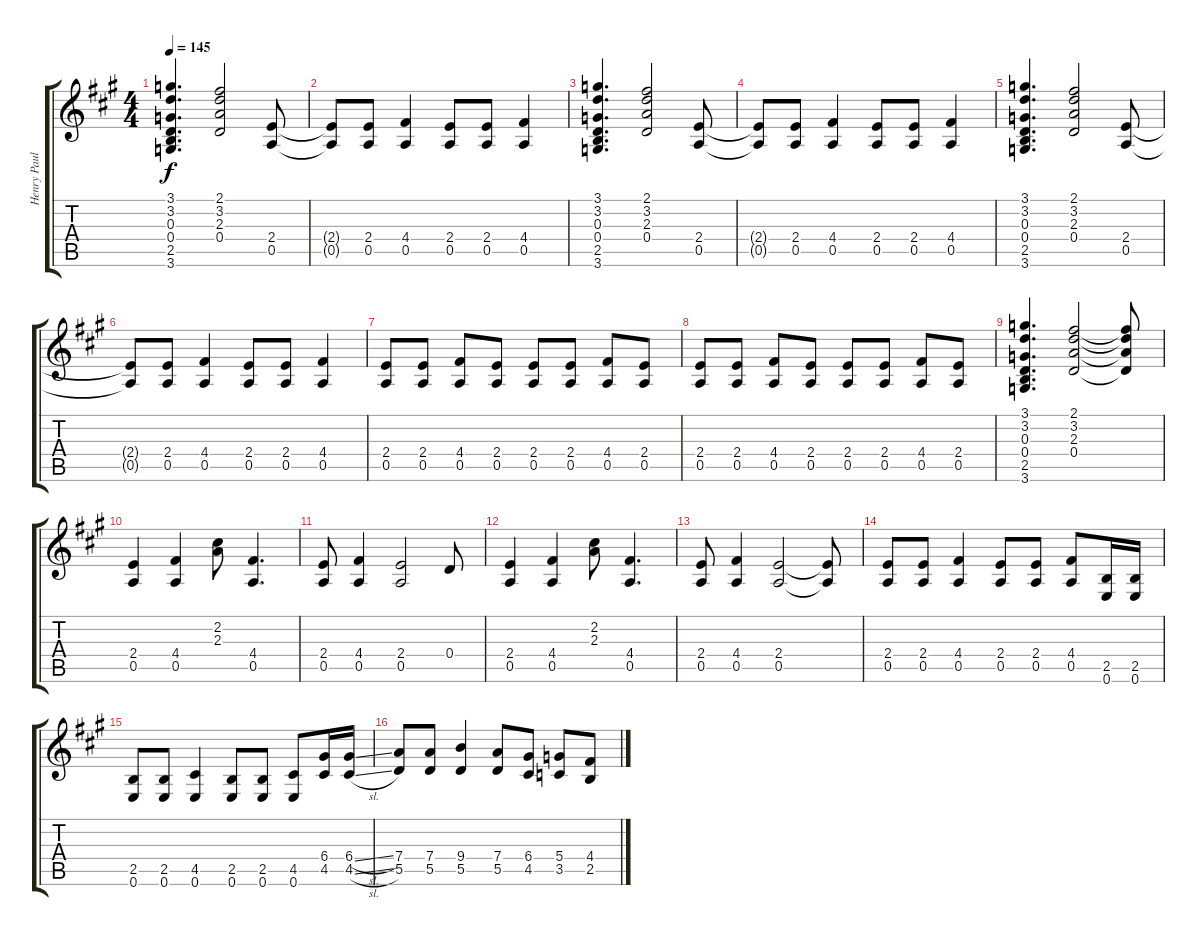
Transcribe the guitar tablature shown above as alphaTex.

\track ("Henry Paul Guitar" "Henry Paul") {instrument overdrivenguitar}
\staff {score tabs}
\tuning (E4 B3 G3 D3 A2 E2) {hide}
\ts (4 4)
\tempo 145
\clef g2
\ks a
(3.1 3.2 0.3 0.4 2.5 3.6).4{d dy f volume 6} (2.1 3.2 2.3 0.4).2 (2.4 0.5).8 |
(2.4{t} 0.5{t}).8 (2.4 0.5).8 (4.4 0.5).4 (2.4 0.5).8 (2.4 0.5).8 (4.4 0.5).4 |
(3.1 3.2 0.3 0.4 2.5 3.6).4{d} (2.1 3.2 2.3 0.4).2 (2.4 0.5).8 |
(2.4{t} 0.5{t}).8 (2.4 0.5).8 (4.4 0.5).4 (2.4 0.5).8 (2.4 0.5).8 (4.4 0.5).4 |
(3.1 3.2 0.3 0.4 2.5 3.6).4{d} (2.1 3.2 2.3 0.4).2 (2.4 0.5).8 |
(2.4{t} 0.5{t}).8 (2.4 0.5).8 (4.4 0.5).4 (2.4 0.5).8 (2.4 0.5).8 (4.4 0.5).4 |
(2.4 0.5).8 (2.4 0.5).8 (4.4 0.5).8 (2.4 0.5).8 (2.4 0.5).8 (2.4 0.5).8 (4.4 0.5).8 (2.4 0.5).8 |
(2.4 0.5).8 (2.4 0.5).8 (4.4 0.5).8 (2.4 0.5).8 (2.4 0.5).8 (2.4 0.5).8 (4.4 0.5).8 (2.4 0.5).8 |
(3.1 3.2 0.3 0.4 2.5 3.6).4{d} (2.1 3.2 2.3 0.4).2 (2.1{t} 3.2{t} 2.3{t} 0.4{t}).8 |
(2.4 0.5).4 (4.4 0.5).4 (2.2 2.3).8 (4.4 0.5).4{d} |
(2.4 0.5).8 (4.4 0.5).4 (2.4 0.5).2 0.4.8 |
(2.4 0.5).4 (4.4 0.5).4 (2.2 2.3).8 (4.4 0.5).4{d} |
(2.4 0.5).8 (4.4 0.5).4 (2.4 0.5).2 (2.4{t} 0.5{t}).8 |
(2.4 0.5).8{volume 7 balance 8} (2.4 0.5).8 (4.4 0.5).4 (2.4 0.5).8 (2.4 0.5).8 (4.4 0.5).8 (2.5 0.6).16 (2.5 0.6).16 |
(2.5 0.6).8 (2.5 0.6).8 (4.5 0.6).4 (2.5 0.6).8 (2.5 0.6).8 (4.5 0.6).8 (6.4 4.5).16 (6.4{sl} 4.5{sl}).16 |
(7.4 5.5).8 (7.4 5.5).8 (9.4 5.5).4 (7.4 5.5).8 (6.4 4.5).8 (5.4 3.5).8 (4.4 2.5).8
